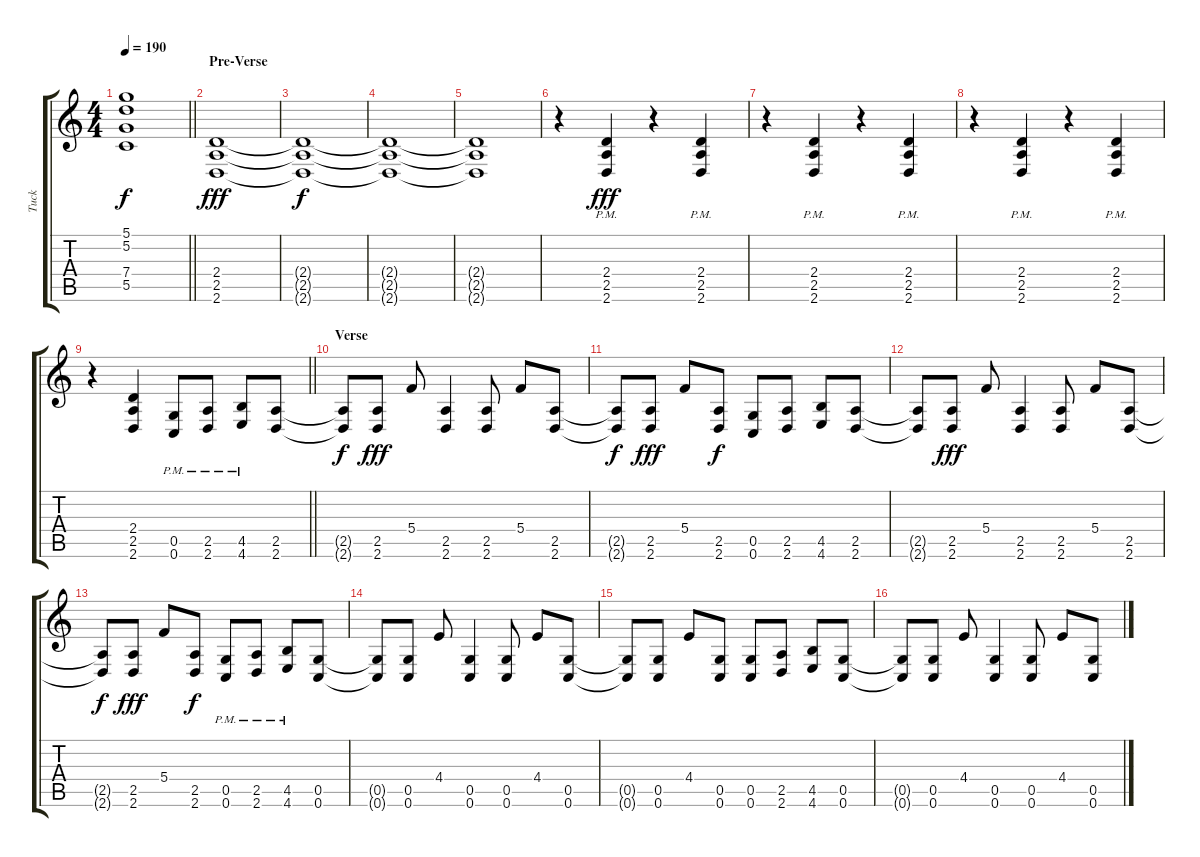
\track ("Tuck" "Tuck") {instrument distortionguitar}
\staff {score tabs}
\tuning (D4 A3 F3 C3 G2 C2) {hide}
\ts (4 4)
\tempo 190
\clef g2
\barLineRight lightlight
\ks c
(5.1{t} 5.2{t} 7.4{t} 5.5{t}).1{dy f} |
\section ("" "Pre-Verse")
(2.4 2.5 2.6).1{dy fff} |
(2.4{t} 2.5{t} 2.6{t}).1{dy f} |
(2.4{t} 2.5{t} 2.6{t}).1 |
(2.4{t} 2.5{t} 2.6{t}).1 |
r.4 (2.4{pm} 2.5{pm} 2.6{pm}).4{dy fff} r.4 (2.4{pm} 2.5{pm} 2.6{pm}).4 |
r.4 (2.4{pm} 2.5{pm} 2.6{pm}).4 r.4 (2.4{pm} 2.5{pm} 2.6{pm}).4 |
r.4 (2.4{pm} 2.5{pm} 2.6{pm}).4 r.4 (2.4{pm} 2.5{pm} 2.6{pm}).4 |
\barLineRight lightlight
r.4 (2.4 2.5 2.6).4 (0.5{pm} 0.6{pm}).8 (2.5{pm} 2.6{pm}).8 (4.5{pm} 4.6{pm}).8 (2.5 2.6).8 |
\section ("" "Verse")
(2.5{t} 2.6{t}).8{dy f} (2.5 2.6).8{dy fff} 5.4.8 (2.5 2.6).4 (2.5 2.6).8 5.4.8 (2.5 2.6).8 |
(2.5{t} 2.6{t}).8{dy f} (2.5 2.6).8{dy fff} 5.4.8 (2.5 2.6).8{dy f} (0.5 0.6).8 (2.5 2.6).8 (4.5 4.6).8 (2.5 2.6).8 |
(2.5{t} 2.6{t}).8 (2.5 2.6).8{dy fff} 5.4.8 (2.5 2.6).4 (2.5 2.6).8 5.4.8 (2.5 2.6).8 |
(2.5{t} 2.6{t}).8{dy f} (2.5 2.6).8{dy fff} 5.4.8 (2.5 2.6).8{dy f} (0.5{pm} 0.6{pm}).8 (2.5{pm} 2.6{pm}).8 (4.5{pm} 4.6{pm}).8 (0.5 0.6).8 |
(0.5{t} 0.6{t}).8 (0.5 0.6).8 4.4.8 (0.5 0.6).4 (0.5 0.6).8 4.4.8 (0.5 0.6).8 |
(0.5{t} 0.6{t}).8 (0.5 0.6).8 4.4.8 (0.5 0.6).8 (0.5 0.6).8 (2.5 2.6).8 (4.5 4.6).8 (0.5 0.6).8 |
(0.5{t} 0.6{t}).8 (0.5 0.6).8 4.4.8 (0.5 0.6).4 (0.5 0.6).8 4.4.8 (0.5 0.6).8
